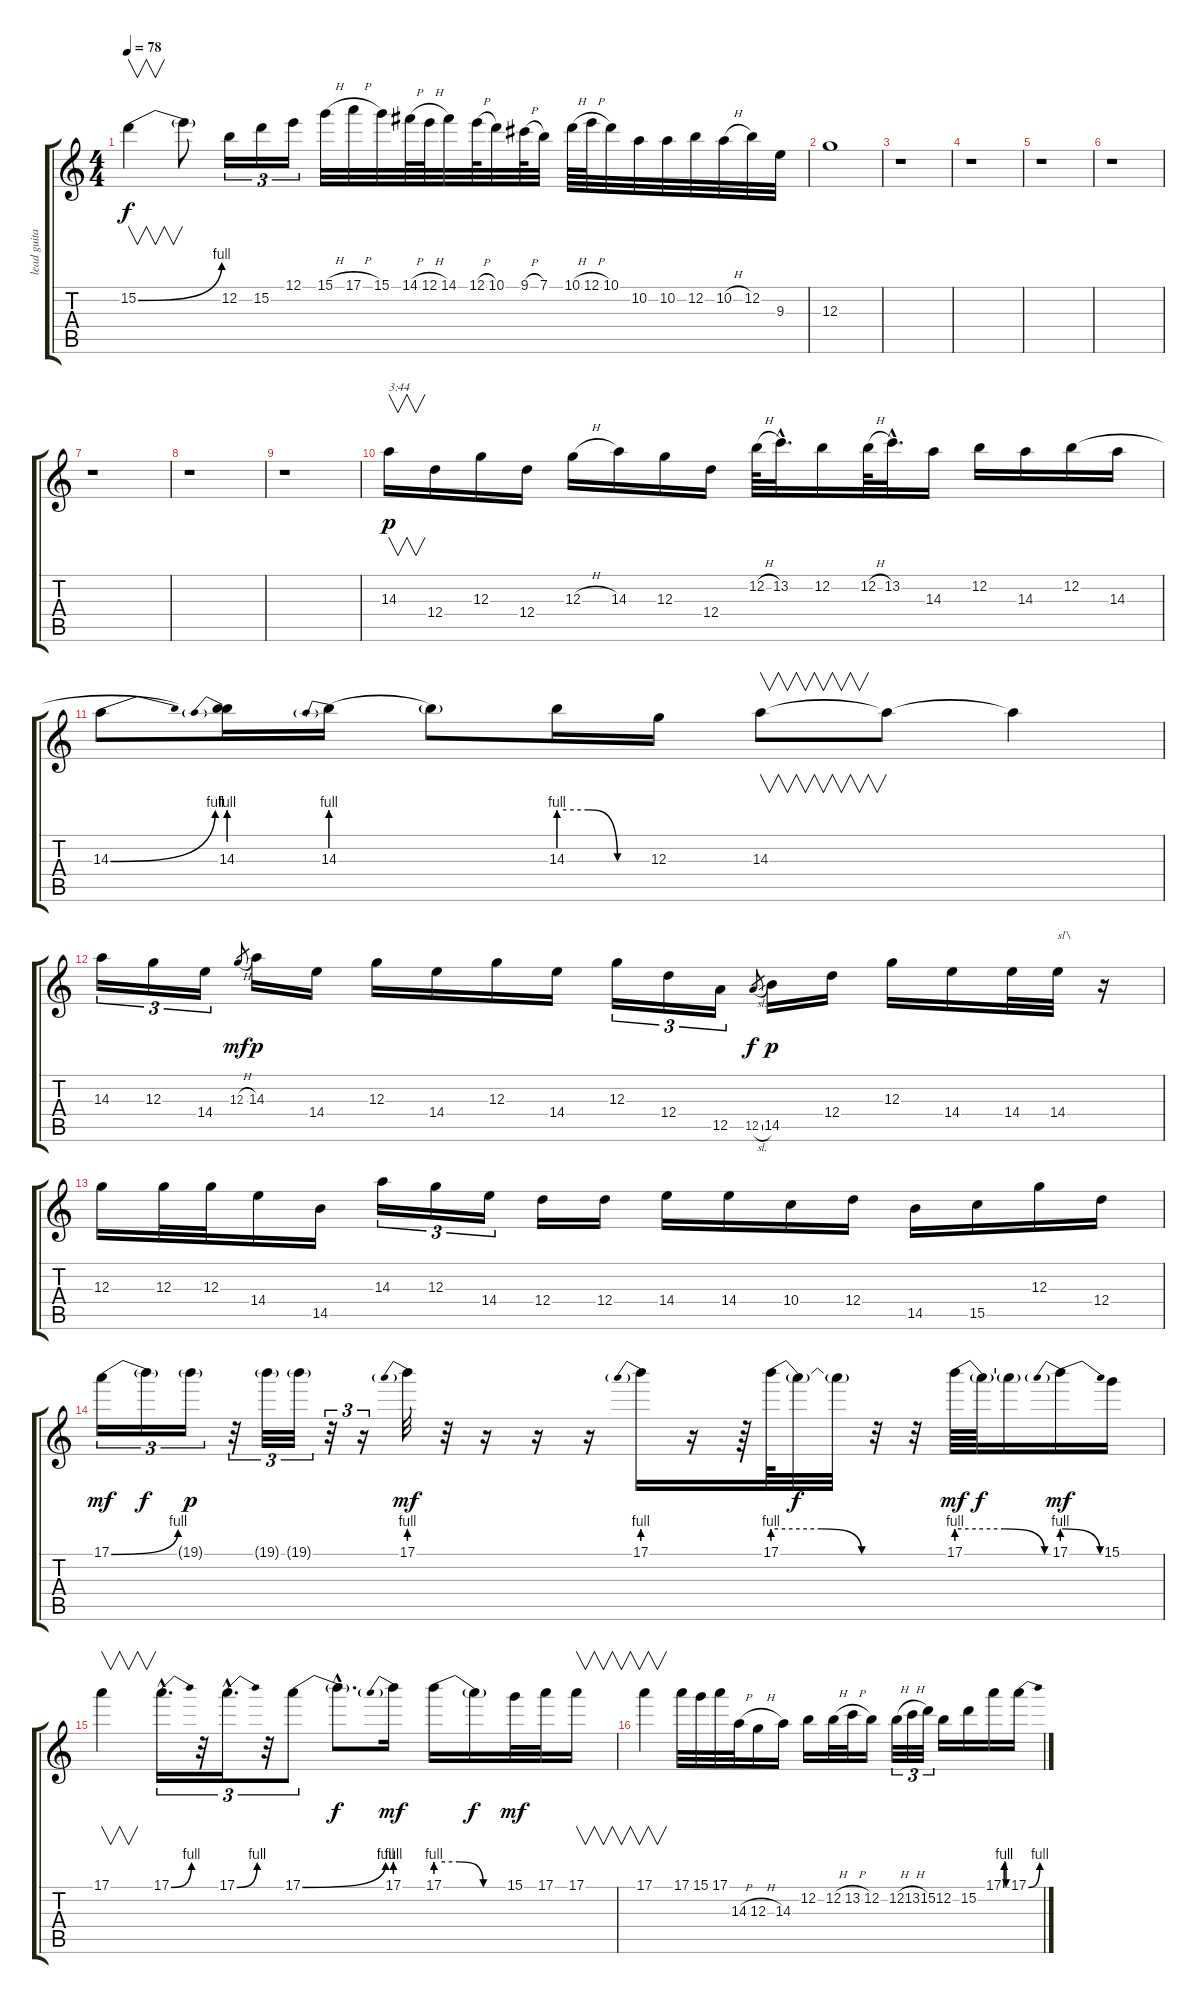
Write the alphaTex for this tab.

\track ("lead guitar" "lead guita") {instrument overdrivenguitar}
\staff {score tabs}
\tuning (E4 B3 G3 D3 A2 E2) {hide}
\ts (4 4)
\tempo 78
\clef g2
\ks c
15.2{be (bend 0 0 60 4)}.4{v dy f} 15.2{t}.8 12.2.16{tu (3 2)} 15.2.16{tu (3 2)} 12.1.16{tu (3 2)} 15.1{h}.32 17.1{h}.32 15.1.32 14.1{h}.64 12.1{h}.64 14.1.32 12.1{h}.64 10.1.32 9.1{h}.64 7.1.32 10.1{h}.64 12.1{h}.64 10.1.32 10.2.32 10.2.32 12.2.32 10.2{h}.32 12.2.32 9.3.32 |
12.3.1 |
r.1{txt " "} |
r.1{txt " "} |
r.1{txt " "} |
r.1{txt " "} |
r.1{txt " "} |
r.1{txt " "} |
r.1{txt " "} |
14.3.16{v txt "3:44" dy p instrument overdrivenguitar} 12.4.16 12.3.16 12.4.16 12.3{h}.16 14.3.16 12.3.16 12.4.16 12.2{h}.64 13.2{hac}.32{d} 12.2.16 12.2{h}.64 13.2{hac}.32{d} 14.3.16 12.2.16 14.3.16 12.2.16 14.3.16 |
14.3{be (bend 0 0 60 4)}.8 (12.2{t} 14.3{be (prebend 0 4 60 4)}).16 14.3{be (prebend 0 4 60 4)}.16 14.3{t}.8 14.3{be (custom 0 4 20 4 40 0 60 0)}.16 12.3.16 14.3.8{v} 14.3{t}.8 14.3{t}.4 |
14.3.16{tu (3 2)} 12.3.16{tu (3 2)} 14.4.16{tu (3 2)} 12.3{h}.8{gr dy mf} 14.3.16{dy p} 14.4.16 12.3.16 14.4.16 12.3.16 14.4.16 12.3.16{tu (3 2)} 12.4.16{tu (3 2)} 12.5.16{tu (3 2)} 12.5{sl}.8{gr dy f} 14.5.16{dy p} 12.4.16 12.3.16 14.4.16 14.4.32 14.4.32{txt "sl\\"} r.16 |
12.3.16 12.3.32 12.3.32 14.4.16 14.5.16 14.3.16{tu (3 2)} 12.3.16{tu (3 2)} 14.4.16{tu (3 2)} 12.4.16 12.4.16 14.4.16 14.4.16 10.4.16 12.4.16 14.5.16 15.5.16 12.3.16 12.4.16 |
17.1{be (bend 0 0 60 4)}.16{tu (3 2) dy mf} 17.1{t}.16{tu (3 2) dy f} 19.1{g}.16{tu (3 2) dy p} r.32{tu (3 2)} 19.1{g}.32{tu (3 2)} 19.1{g}.32{tu (3 2)} r.32{tu (3 2)} r.16{tu (3 2)} 17.1{be (prebend 0 4 60 4)}.32{dy mf} r.32 r.16 r.16 r.16 17.1{be (prebend 0 4 60 4)}.16 r.16 r.64 17.1{be (custom 0 4 30 4 55 0 60 0)}.64 17.1{t}.32{dy f} 17.1{t}.32 r.32 r.32 17.1{be (custom 0 4 30 4 55 0 60 0)}.64{dy mf} 17.1{t}.64{dy f} 17.1{t}.16 17.1{be (prebendrelease 0 4 60 0)}.16{dy mf} 15.1.16 |
17.1.4{v} 17.1{be (bend 0 0 60 4) hac}.16{d tu (3 2)} r.32{tu (3 2)} 17.1{be (bend 0 0 60 4) hac}.16{d tu (3 2)} r.32{tu (3 2)} 17.1{be (bend 0 0 60 4)}.8{tu (3 2)} 17.1{hac t}.8{d dy f} 17.1{be (prebend 0 4 60 4)}.16{dy mf} 17.1{be (custom 0 4 20 4 40 0 60 0)}.16 17.1{t}.16{dy f} 15.1.32{dy mf} 17.1.32 17.1.16{v} |
17.1.4{v} 17.1.32 15.1.32 17.1.32 14.3{h}.32 12.3{h}.16 14.3.16 12.2.16 12.2{h}.32 13.2{h}.32 12.2.16 12.2{h}.32{tu (3 2)} 13.2{h}.32{tu (3 2)} 15.2.32{tu (3 2)} 12.2.16 15.2.16 17.1{be (custom 0 0 15 4 30 4 45 0 60 0)}.16 17.1{be (bend 0 0 60 4)}.16
